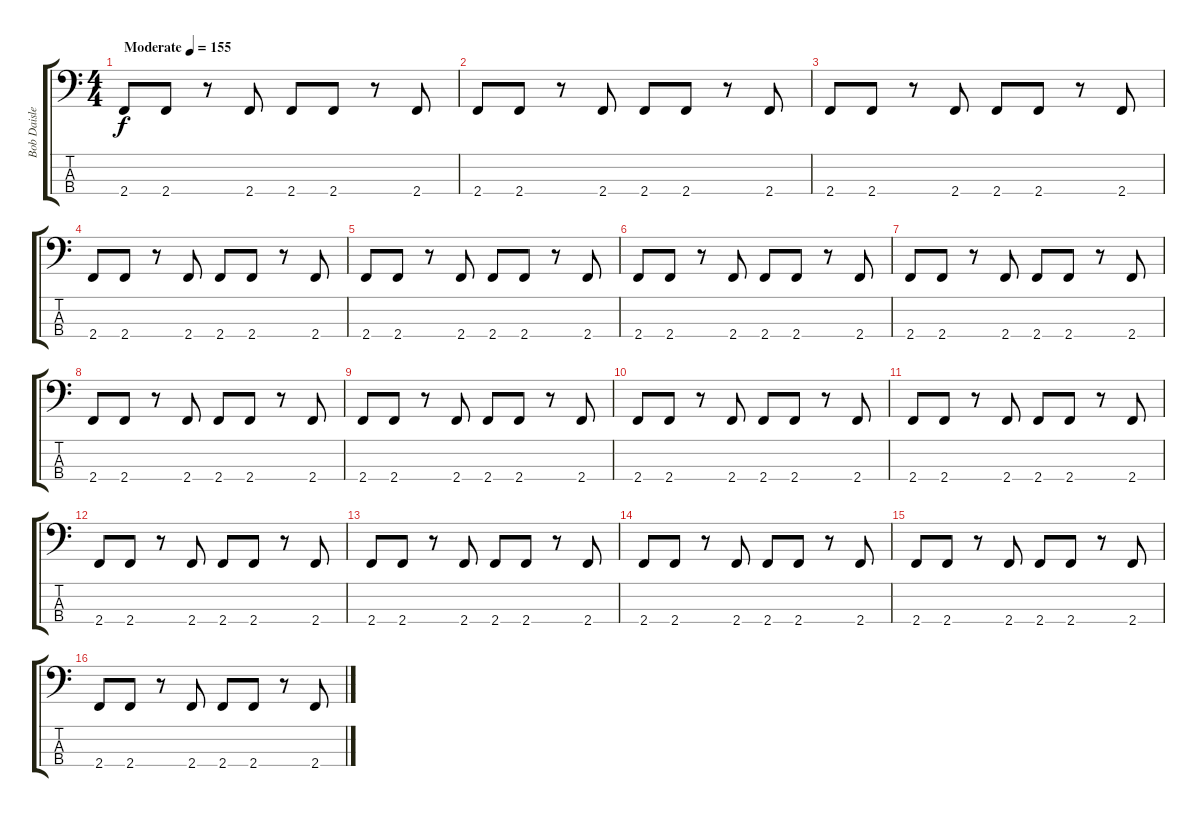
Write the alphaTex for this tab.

\track ("Bob Daisley - Bass" "Bob Daisle") {instrument electricbasspick}
\staff {score tabs}
\tuning (Gb2 Db2 Ab1 Eb1) {hide}
\ts (4 4)
\tempo (155 "Moderate")
\clef f4
\ks c
2.4.8{dy f instrument electricbasspick} 2.4.8 r.8 2.4.8 2.4.8 2.4.8 r.8 2.4.8 |
2.4.8 2.4.8 r.8 2.4.8 2.4.8 2.4.8 r.8 2.4.8 |
2.4.8 2.4.8 r.8 2.4.8 2.4.8 2.4.8 r.8 2.4.8 |
2.4.8 2.4.8 r.8 2.4.8 2.4.8 2.4.8 r.8 2.4.8 |
2.4.8 2.4.8 r.8 2.4.8 2.4.8 2.4.8 r.8 2.4.8 |
2.4.8 2.4.8 r.8 2.4.8 2.4.8 2.4.8 r.8 2.4.8 |
2.4.8 2.4.8 r.8 2.4.8 2.4.8 2.4.8 r.8 2.4.8 |
2.4.8 2.4.8 r.8 2.4.8 2.4.8 2.4.8 r.8 2.4.8 |
2.4.8 2.4.8 r.8 2.4.8 2.4.8 2.4.8 r.8 2.4.8 |
2.4.8 2.4.8 r.8 2.4.8 2.4.8 2.4.8 r.8 2.4.8 |
2.4.8 2.4.8 r.8 2.4.8 2.4.8 2.4.8 r.8 2.4.8 |
2.4.8 2.4.8 r.8 2.4.8 2.4.8 2.4.8 r.8 2.4.8 |
2.4.8 2.4.8 r.8 2.4.8 2.4.8 2.4.8 r.8 2.4.8 |
2.4.8 2.4.8 r.8 2.4.8 2.4.8 2.4.8 r.8 2.4.8 |
2.4.8 2.4.8 r.8 2.4.8 2.4.8 2.4.8 r.8 2.4.8 |
2.4.8 2.4.8 r.8 2.4.8 2.4.8 2.4.8 r.8 2.4.8
